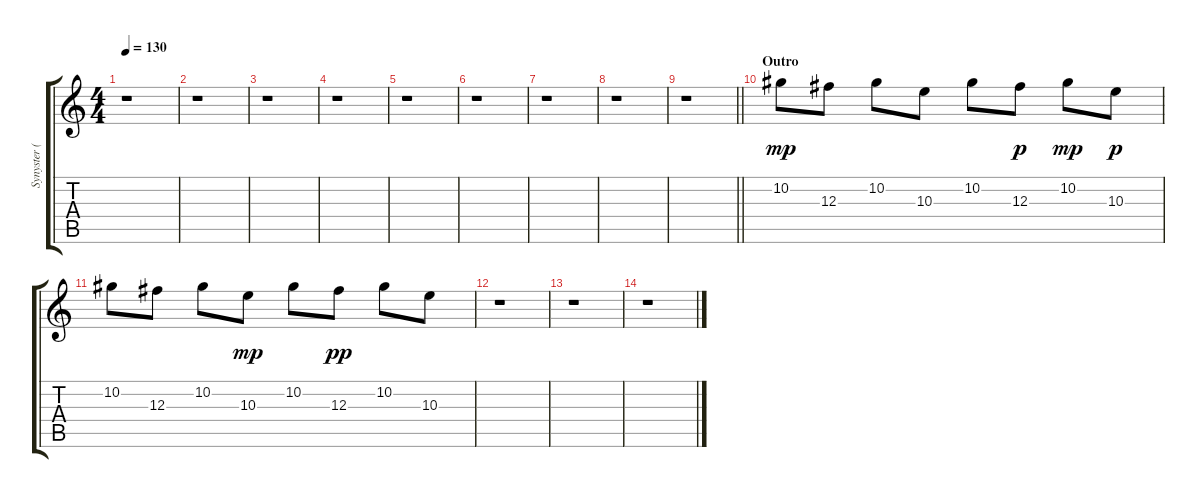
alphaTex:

\track ("Synyster ( Clean )" "Synyster (") {instrument electricguitarclean}
\staff {score tabs}
\tuning (Eb4 Bb3 Gb3 Db3 Ab2 Db2) {hide}
\ts (4 4)
\tempo 130
\clef g2
\ks c
r.1{dy mp} |
r.1 |
r.1 |
r.1 |
r.1 |
r.1 |
r.1 |
r.1 |
\barLineRight lightlight
r.1 |
\section ("" "Outro")
10.2.8 12.3.8 10.2.8 10.3.8 10.2.8 12.3.8{dy p} 10.2.8{dy mp} 10.3.8{dy p} |
10.2.8 12.3.8 10.2.8 10.3.8{dy mp} 10.2.8 12.3.8{dy pp} 10.2.8 10.3.8 |
r.1 |
r.1 |
r.1
